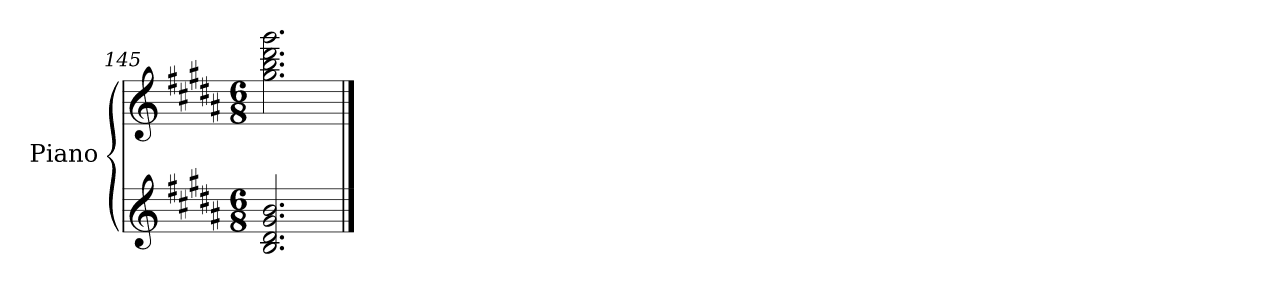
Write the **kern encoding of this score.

**kern	**kern
*part1	*part1
*staff2	*staff1
*I"Piano	*
*I'Pno	*
*clefG2	*clefG2
*k[f#c#g#d#a#]	*k[f#c#g#d#a#]
*B:	*B:
*M6/8	*M6/8
=145	=145
2.B/ 2.d#/ 2.g#/ 2.b/	2.gg#\ 2.bb\ 2.ddd#\ 2.ggg#\
==	==
*-	*-
